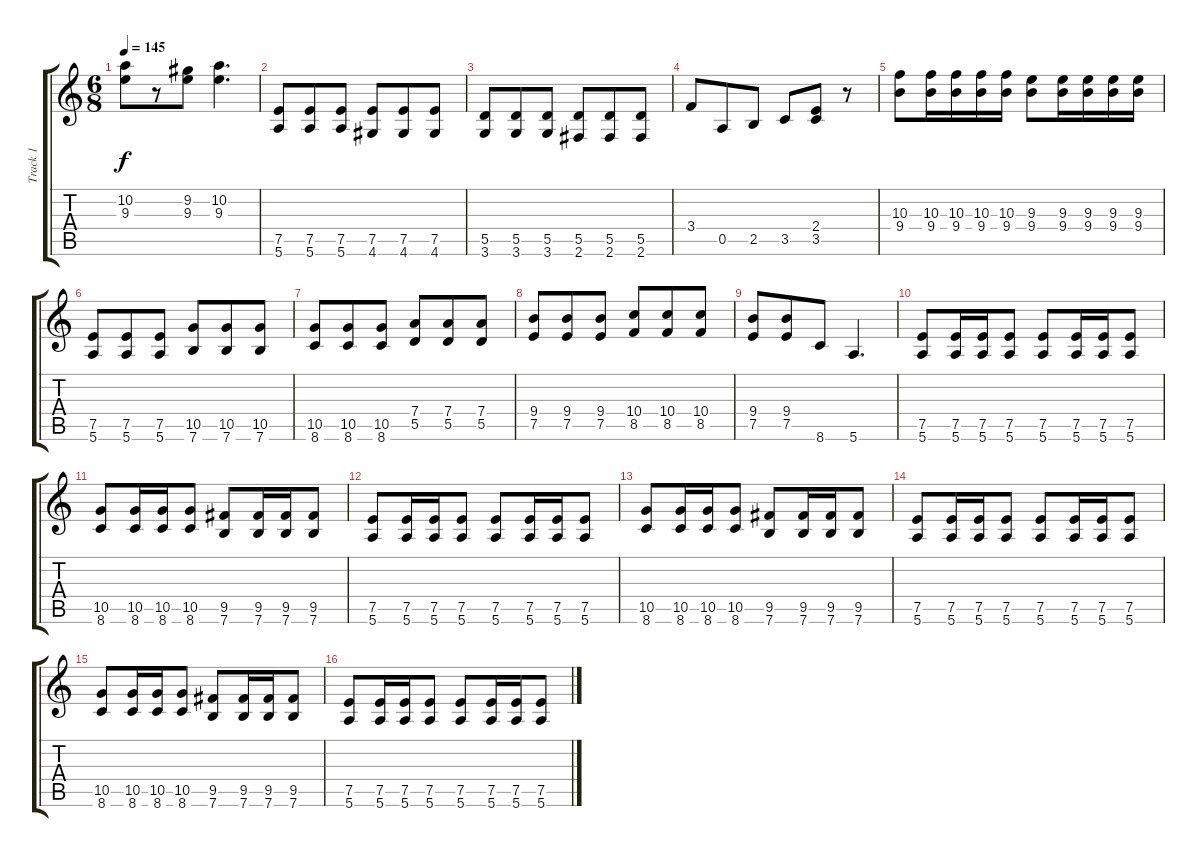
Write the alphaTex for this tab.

\track ("Track 1" "Track 1") {instrument electricguitarjazz}
\staff {score tabs}
\tuning (E4 B3 G3 D3 A2 E2) {hide}
\ts (6 8)
\tempo 145
\clef g2
\ks c
(10.2 9.3).8{dy f} r.8 (9.2 9.3).8 (10.2 9.3).4{d} |
(7.5 5.6).8 (7.5 5.6).8 (7.5 5.6).8 (7.5 4.6).8 (7.5 4.6).8 (7.5 4.6).8 |
(5.5 3.6).8 (5.5 3.6).8 (5.5 3.6).8 (5.5 2.6).8 (5.5 2.6).8 (5.5 2.6).8 |
3.4.8 0.5.8 2.5.8 3.5.8 (2.4 3.5).8 r.8 |
(10.3 9.4).8 (10.3 9.4).16 (10.3 9.4).16 (10.3 9.4).16 (10.3 9.4).16 (9.3 9.4).8 (9.3 9.4).16 (9.3 9.4).16 (9.3 9.4).16 (9.3 9.4).16 |
(7.5 5.6).8 (7.5 5.6).8 (7.5 5.6).8 (10.5 7.6).8 (10.5 7.6).8 (10.5 7.6).8 |
(10.5 8.6).8 (10.5 8.6).8 (10.5 8.6).8 (7.4 5.5).8 (7.4 5.5).8 (7.4 5.5).8 |
(9.4 7.5).8 (9.4 7.5).8 (9.4 7.5).8 (10.4 8.5).8 (10.4 8.5).8 (10.4 8.5).8 |
(9.4 7.5).8 (9.4 7.5).8 8.6.8 5.6.4{d} |
(7.5 5.6).8 (7.5 5.6).16 (7.5 5.6).16 (7.5 5.6).8 (7.5 5.6).8 (7.5 5.6).16 (7.5 5.6).16 (7.5 5.6).8 |
(10.5 8.6).8 (10.5 8.6).16 (10.5 8.6).16 (10.5 8.6).8 (9.5 7.6).8 (9.5 7.6).16 (9.5 7.6).16 (9.5 7.6).8 |
(7.5 5.6).8 (7.5 5.6).16 (7.5 5.6).16 (7.5 5.6).8 (7.5 5.6).8 (7.5 5.6).16 (7.5 5.6).16 (7.5 5.6).8 |
(10.5 8.6).8 (10.5 8.6).16 (10.5 8.6).16 (10.5 8.6).8 (9.5 7.6).8 (9.5 7.6).16 (9.5 7.6).16 (9.5 7.6).8 |
(7.5 5.6).8 (7.5 5.6).16 (7.5 5.6).16 (7.5 5.6).8 (7.5 5.6).8 (7.5 5.6).16 (7.5 5.6).16 (7.5 5.6).8 |
(10.5 8.6).8 (10.5 8.6).16 (10.5 8.6).16 (10.5 8.6).8 (9.5 7.6).8 (9.5 7.6).16 (9.5 7.6).16 (9.5 7.6).8 |
(7.5 5.6).8 (7.5 5.6).16 (7.5 5.6).16 (7.5 5.6).8 (7.5 5.6).8 (7.5 5.6).16 (7.5 5.6).16 (7.5 5.6).8
